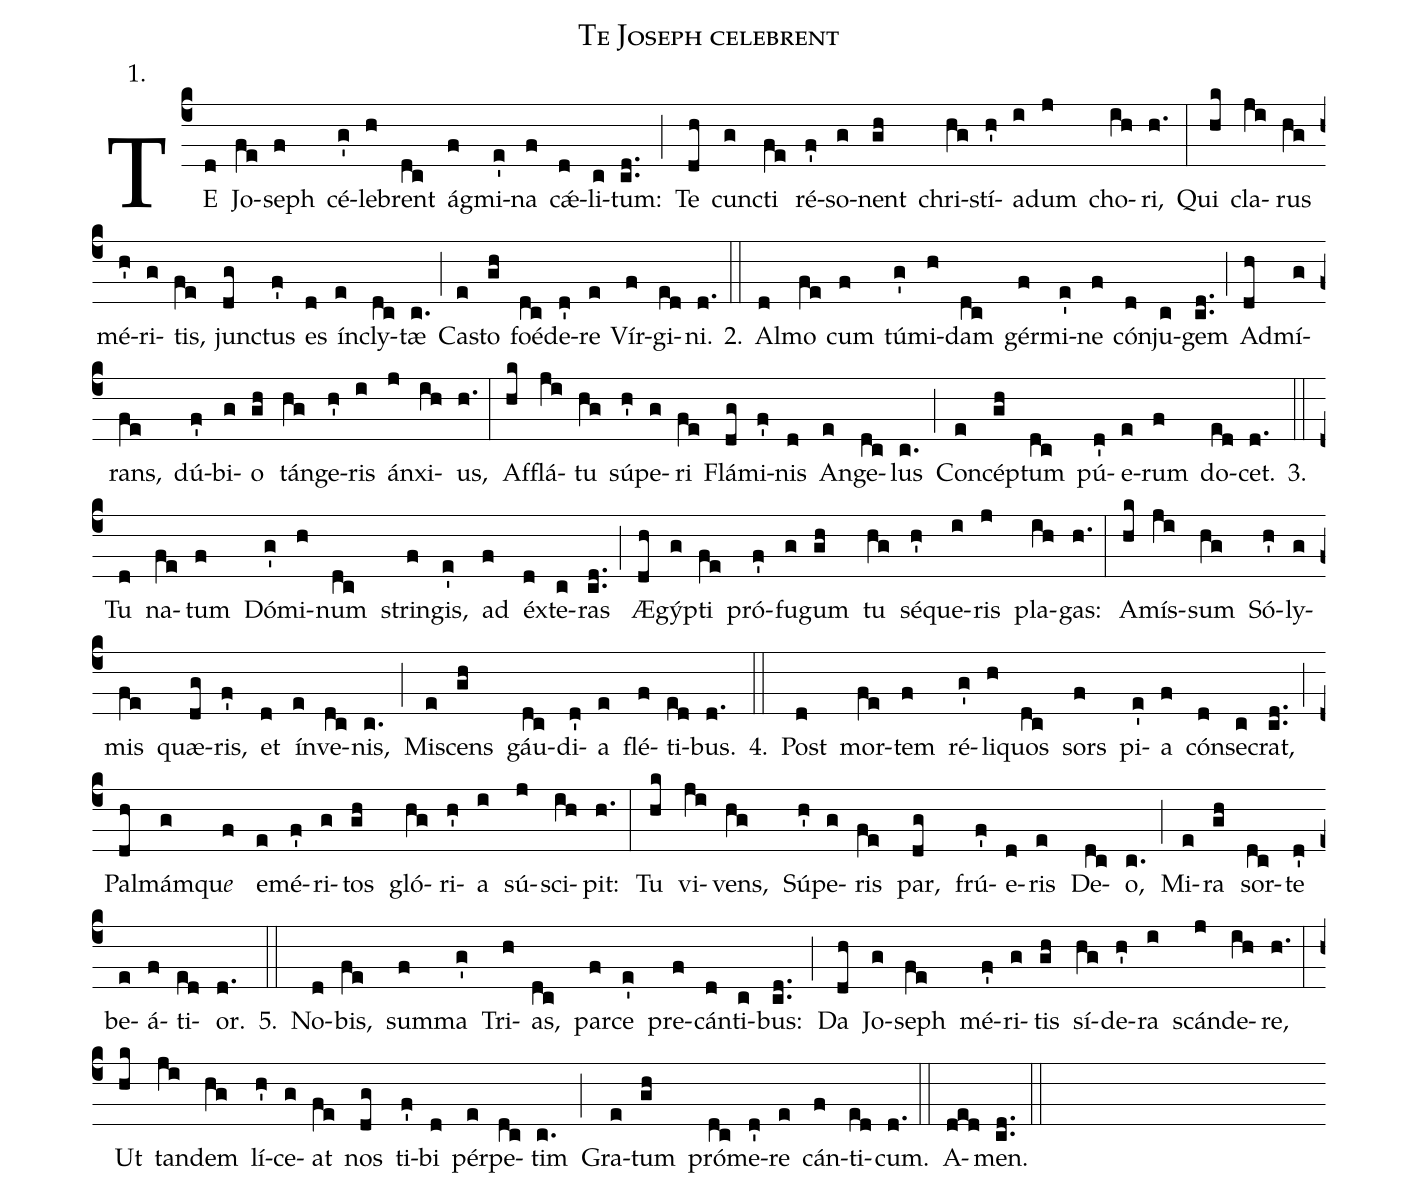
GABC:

name:Te Joseph celebrent;
office-part:Hymnus;
mode:1;
annotation:1.;
%%
(c4) TE(d) Jo(fe)seph(f) cé(g')le(h)brent(dc) ág(f)mi(e')na(f) c<sp>'ae</sp>(d)li(c)tum:(cd..) (;) Te(dh) cun(g)cti(fe) ré(f')so(g)nent(gh) chri(hg)stí(h')a(i)dum(j) cho(ih)ri,(h.) (:) Qui(hk) cla(ji)rus(hg) mé(h')ri(g)tis,(fe) jun(dg)ctus(f') es(d) ín(e)cly(dc)tæ(c.) (;) Ca(e)sto(gh) foé(dc)de(d')re(e) Vír(f)gi(ed)ni.(d.) 2.(::) Al(d)mo(fe) cum(f) tú(g')mi(h)dam(dc) gér(f)mi(e')ne(f) cón(d)ju(c)gem(cd..) (;) Ad(dh)mí(g)rans,(fe) dú(f')bi(g)o(gh) tán(hg)ge(h')ris(i) án(j)xi(ih)us,(h.) (:) Af(hk)flá(ji)tu(hg) sú(h')pe(g)ri(fe) Flá(dg)mi(f')nis(d) An(e)ge(dc)lus(c.) (;) Con(e)cép(gh)tum(dc) pú(d')e(e)rum(f) do(ed)cet.(d.) 3.(::) Tu(d) na(fe)tum(f) Dó(g')mi(h)num(dc) strin(f)gis,(e') ad(f) éx(d)te(c)ras(cd..) (;) Æ(dh)gýp(g)ti(fe) pró(f')fu(g)gum(gh) tu(hg) sé(h')que(i)ris(j) pla(ih)gas:(h.) (:) A(hk)mís(ji)sum(hg) Só(h')ly(g)mis(fe) quæ(dg)ris,(f') et(d) ín(e)ve(dc)nis,(c.) (;) Mi(e)scens(gh) gáu(dc)di(d')a(e) flé(f)ti(ed)bus.(d.) 4.(::) Post(d) mor(fe)tem(f) ré(g')li(h)quos(dc) sors(f) pi(e')a(f) cón(d)se(c)crat,(cd..) (;) Pal(dh)mám(g)qu<i>e</i>(f) e(e)mé(f')ri(g)tos(gh) gló(hg)ri(h')a(i) sú(j)sci(ih)pit:(h.) (:) Tu(hk) vi(ji)vens,(hg) Sú(h')pe(g)ris(fe) par,(dg) frú(f')e(d)ris(e) De(dc)o,(c.) (;) Mi(e)ra(gh) sor(dc)te(d') be(e)á(f)ti(ed)or.(d.) 5.(::) No(d)bis,(fe) sum(f)ma(g') Tri(h)as,(dc) par(f)ce(e') pre(f)cán(d)ti(c)bus:(cd..) (;) Da(dh) Jo(g)seph(fe) mé(f')ri(g)tis(gh) sí(hg)de(h')ra(i) scán(j)de(ih)re,(h.) (:) Ut(hk) tan(ji)dem(hg) lí(h')ce(g)at(fe) nos(dg) ti(f')bi(d) pér(e)pe(dc)tim(c.) (;) Gra(e)tum(gh) pró(dc)me(d')re(e) cán(f)ti(ed)cum.(d.) (::) A(ded)men.(cd..) (::)
